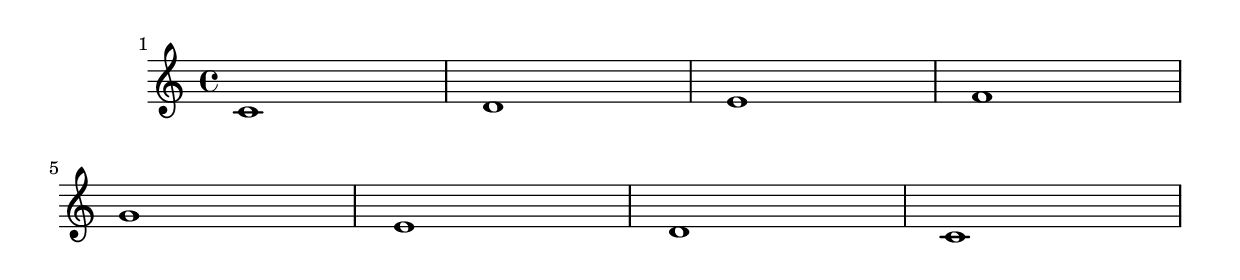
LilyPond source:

%% Do not edit this file; it is auto-generated from input/new
%% This file is in the public domain.
%% Note: this file works from version 2.12.1
\version "2.13.1"

\header {
  texidoces = "

De forma predeterminada se suprime el número del primer compás de
una partitura si es menor o igual a `1'.  Al establecer el valor
de @code{barNumberVisibility} a @code{all-bar-numbers-visible}, se
puede imprimir cualquier número de compás para el primer compás y
todos los siguientes.  Observe que, para que esto funcione, se
debe insertar una líinea divisoria vacía antes de la primera nota.

"

  doctitlees = "Imprimir el número de compás en el primer compás"

  lsrtags = "rhythms"

  texidoc = "
By default, the first bar number in a score is suppressed if it is
less than or equal to `1'.  By setting @code{barNumberVisibility}
to @code{all-bar-numbers-visible}, any bar number can be printed
for the first measure and all subsequent measures.  Note that an
empty bar line must be inserted before the first note for this to
work.

"
  doctitle = "Printing the bar number for the first measure"
} % begin verbatim


\relative c' {
  \set Score.barNumberVisibility = #all-bar-numbers-visible
  \bar ""
  c1 d e f \break
  g1 e d c
}
